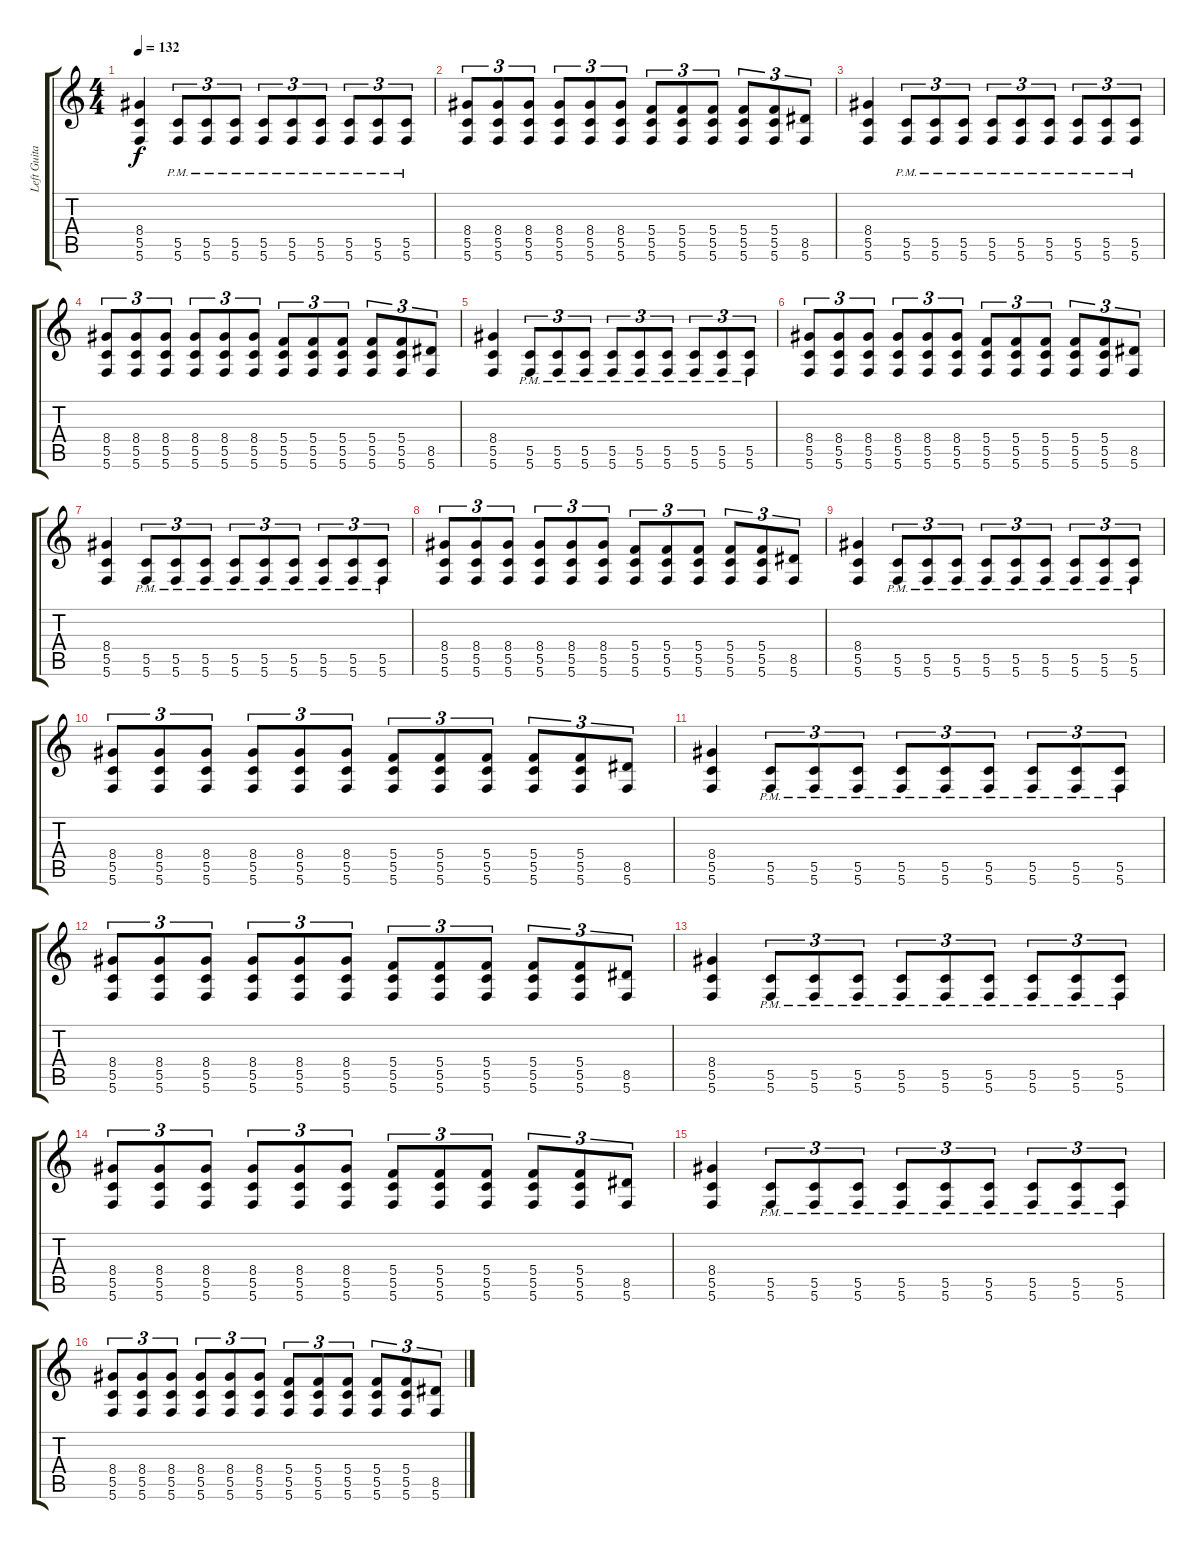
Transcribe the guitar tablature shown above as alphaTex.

\track ("Left Guitar" "Left Guita") {instrument distortionguitar}
\staff {score tabs}
\tuning (D4 A3 F3 C3 G2 C2) {hide}
\ts (4 4)
\tempo 132
\clef g2
\ks c
(8.4 5.5 5.6).4{dy f} (5.5{pm} 5.6{pm}).8{tu (3 2)} (5.5{pm} 5.6{pm}).8{tu (3 2)} (5.5{pm} 5.6{pm}).8{tu (3 2)} (5.5{pm} 5.6{pm}).8{tu (3 2)} (5.5{pm} 5.6{pm}).8{tu (3 2)} (5.5{pm} 5.6{pm}).8{tu (3 2)} (5.5{pm} 5.6{pm}).8{tu (3 2)} (5.5{pm} 5.6{pm}).8{tu (3 2)} (5.5{pm} 5.6{pm}).8{tu (3 2)} |
(8.4 5.5 5.6).8{tu (3 2) volume 9} (8.4 5.5 5.6).8{tu (3 2)} (8.4 5.5 5.6).8{tu (3 2)} (8.4 5.5 5.6).8{tu (3 2)} (8.4 5.5 5.6).8{tu (3 2)} (8.4 5.5 5.6).8{tu (3 2)} (5.4 5.5 5.6).8{tu (3 2)} (5.4 5.5 5.6).8{tu (3 2)} (5.4 5.5 5.6).8{tu (3 2)} (5.4 5.5 5.6).8{tu (3 2)} (5.4 5.5 5.6).8{tu (3 2)} (8.5 5.6).8{tu (3 2)} |
(8.4 5.5 5.6).4 (5.5{pm} 5.6{pm}).8{tu (3 2)} (5.5{pm} 5.6{pm}).8{tu (3 2)} (5.5{pm} 5.6{pm}).8{tu (3 2)} (5.5{pm} 5.6{pm}).8{tu (3 2)} (5.5{pm} 5.6{pm}).8{tu (3 2)} (5.5{pm} 5.6{pm}).8{tu (3 2)} (5.5{pm} 5.6{pm}).8{tu (3 2)} (5.5{pm} 5.6{pm}).8{tu (3 2)} (5.5{pm} 5.6{pm}).8{tu (3 2)} |
(8.4 5.5 5.6).8{tu (3 2)} (8.4 5.5 5.6).8{tu (3 2)} (8.4 5.5 5.6).8{tu (3 2)} (8.4 5.5 5.6).8{tu (3 2)} (8.4 5.5 5.6).8{tu (3 2)} (8.4 5.5 5.6).8{tu (3 2)} (5.4 5.5 5.6).8{tu (3 2)} (5.4 5.5 5.6).8{tu (3 2)} (5.4 5.5 5.6).8{tu (3 2)} (5.4 5.5 5.6).8{tu (3 2)} (5.4 5.5 5.6).8{tu (3 2)} (8.5 5.6).8{tu (3 2)} |
(8.4 5.5 5.6).4{volume 7} (5.5{pm} 5.6{pm}).8{tu (3 2)} (5.5{pm} 5.6{pm}).8{tu (3 2)} (5.5{pm} 5.6{pm}).8{tu (3 2)} (5.5{pm} 5.6{pm}).8{tu (3 2)} (5.5{pm} 5.6{pm}).8{tu (3 2)} (5.5{pm} 5.6{pm}).8{tu (3 2)} (5.5{pm} 5.6{pm}).8{tu (3 2)} (5.5{pm} 5.6{pm}).8{tu (3 2)} (5.5{pm} 5.6{pm}).8{tu (3 2)} |
(8.4 5.5 5.6).8{tu (3 2)} (8.4 5.5 5.6).8{tu (3 2)} (8.4 5.5 5.6).8{tu (3 2)} (8.4 5.5 5.6).8{tu (3 2)} (8.4 5.5 5.6).8{tu (3 2)} (8.4 5.5 5.6).8{tu (3 2)} (5.4 5.5 5.6).8{tu (3 2)} (5.4 5.5 5.6).8{tu (3 2)} (5.4 5.5 5.6).8{tu (3 2)} (5.4 5.5 5.6).8{tu (3 2)} (5.4 5.5 5.6).8{tu (3 2)} (8.5 5.6).8{tu (3 2)} |
(8.4 5.5 5.6).4{volume 5} (5.5{pm} 5.6{pm}).8{tu (3 2)} (5.5{pm} 5.6{pm}).8{tu (3 2)} (5.5{pm} 5.6{pm}).8{tu (3 2)} (5.5{pm} 5.6{pm}).8{tu (3 2)} (5.5{pm} 5.6{pm}).8{tu (3 2)} (5.5{pm} 5.6{pm}).8{tu (3 2)} (5.5{pm} 5.6{pm}).8{tu (3 2)} (5.5{pm} 5.6{pm}).8{tu (3 2)} (5.5{pm} 5.6{pm}).8{tu (3 2)} |
(8.4 5.5 5.6).8{tu (3 2)} (8.4 5.5 5.6).8{tu (3 2)} (8.4 5.5 5.6).8{tu (3 2)} (8.4 5.5 5.6).8{tu (3 2)} (8.4 5.5 5.6).8{tu (3 2)} (8.4 5.5 5.6).8{tu (3 2)} (5.4 5.5 5.6).8{tu (3 2)} (5.4 5.5 5.6).8{tu (3 2)} (5.4 5.5 5.6).8{tu (3 2)} (5.4 5.5 5.6).8{tu (3 2)} (5.4 5.5 5.6).8{tu (3 2)} (8.5 5.6).8{tu (3 2)} |
(8.4 5.5 5.6).4{volume 3} (5.5{pm} 5.6{pm}).8{tu (3 2)} (5.5{pm} 5.6{pm}).8{tu (3 2)} (5.5{pm} 5.6{pm}).8{tu (3 2)} (5.5{pm} 5.6{pm}).8{tu (3 2)} (5.5{pm} 5.6{pm}).8{tu (3 2)} (5.5{pm} 5.6{pm}).8{tu (3 2)} (5.5{pm} 5.6{pm}).8{tu (3 2)} (5.5{pm} 5.6{pm}).8{tu (3 2)} (5.5{pm} 5.6{pm}).8{tu (3 2)} |
(8.4 5.5 5.6).8{tu (3 2)} (8.4 5.5 5.6).8{tu (3 2)} (8.4 5.5 5.6).8{tu (3 2)} (8.4 5.5 5.6).8{tu (3 2)} (8.4 5.5 5.6).8{tu (3 2)} (8.4 5.5 5.6).8{tu (3 2)} (5.4 5.5 5.6).8{tu (3 2)} (5.4 5.5 5.6).8{tu (3 2)} (5.4 5.5 5.6).8{tu (3 2)} (5.4 5.5 5.6).8{tu (3 2)} (5.4 5.5 5.6).8{tu (3 2)} (8.5 5.6).8{tu (3 2)} |
(8.4 5.5 5.6).4{volume 0} (5.5{pm} 5.6{pm}).8{tu (3 2)} (5.5{pm} 5.6{pm}).8{tu (3 2)} (5.5{pm} 5.6{pm}).8{tu (3 2)} (5.5{pm} 5.6{pm}).8{tu (3 2)} (5.5{pm} 5.6{pm}).8{tu (3 2)} (5.5{pm} 5.6{pm}).8{tu (3 2)} (5.5{pm} 5.6{pm}).8{tu (3 2)} (5.5{pm} 5.6{pm}).8{tu (3 2)} (5.5{pm} 5.6{pm}).8{tu (3 2)} |
(8.4 5.5 5.6).8{tu (3 2)} (8.4 5.5 5.6).8{tu (3 2)} (8.4 5.5 5.6).8{tu (3 2)} (8.4 5.5 5.6).8{tu (3 2)} (8.4 5.5 5.6).8{tu (3 2)} (8.4 5.5 5.6).8{tu (3 2)} (5.4 5.5 5.6).8{tu (3 2)} (5.4 5.5 5.6).8{tu (3 2)} (5.4 5.5 5.6).8{tu (3 2)} (5.4 5.5 5.6).8{tu (3 2)} (5.4 5.5 5.6).8{tu (3 2)} (8.5 5.6).8{tu (3 2)} |
(8.4 5.5 5.6).4 (5.5{pm} 5.6{pm}).8{tu (3 2)} (5.5{pm} 5.6{pm}).8{tu (3 2)} (5.5{pm} 5.6{pm}).8{tu (3 2)} (5.5{pm} 5.6{pm}).8{tu (3 2)} (5.5{pm} 5.6{pm}).8{tu (3 2)} (5.5{pm} 5.6{pm}).8{tu (3 2)} (5.5{pm} 5.6{pm}).8{tu (3 2)} (5.5{pm} 5.6{pm}).8{tu (3 2)} (5.5{pm} 5.6{pm}).8{tu (3 2)} |
(8.4 5.5 5.6).8{tu (3 2)} (8.4 5.5 5.6).8{tu (3 2)} (8.4 5.5 5.6).8{tu (3 2)} (8.4 5.5 5.6).8{tu (3 2)} (8.4 5.5 5.6).8{tu (3 2)} (8.4 5.5 5.6).8{tu (3 2)} (5.4 5.5 5.6).8{tu (3 2)} (5.4 5.5 5.6).8{tu (3 2)} (5.4 5.5 5.6).8{tu (3 2)} (5.4 5.5 5.6).8{tu (3 2)} (5.4 5.5 5.6).8{tu (3 2)} (8.5 5.6).8{tu (3 2)} |
(8.4 5.5 5.6).4 (5.5{pm} 5.6{pm}).8{tu (3 2)} (5.5{pm} 5.6{pm}).8{tu (3 2)} (5.5{pm} 5.6{pm}).8{tu (3 2)} (5.5{pm} 5.6{pm}).8{tu (3 2)} (5.5{pm} 5.6{pm}).8{tu (3 2)} (5.5{pm} 5.6{pm}).8{tu (3 2)} (5.5{pm} 5.6{pm}).8{tu (3 2)} (5.5{pm} 5.6{pm}).8{tu (3 2)} (5.5{pm} 5.6{pm}).8{tu (3 2)} |
(8.4 5.5 5.6).8{tu (3 2)} (8.4 5.5 5.6).8{tu (3 2)} (8.4 5.5 5.6).8{tu (3 2)} (8.4 5.5 5.6).8{tu (3 2)} (8.4 5.5 5.6).8{tu (3 2)} (8.4 5.5 5.6).8{tu (3 2)} (5.4 5.5 5.6).8{tu (3 2)} (5.4 5.5 5.6).8{tu (3 2)} (5.4 5.5 5.6).8{tu (3 2)} (5.4 5.5 5.6).8{tu (3 2)} (5.4 5.5 5.6).8{tu (3 2)} (8.5 5.6).8{tu (3 2)}
